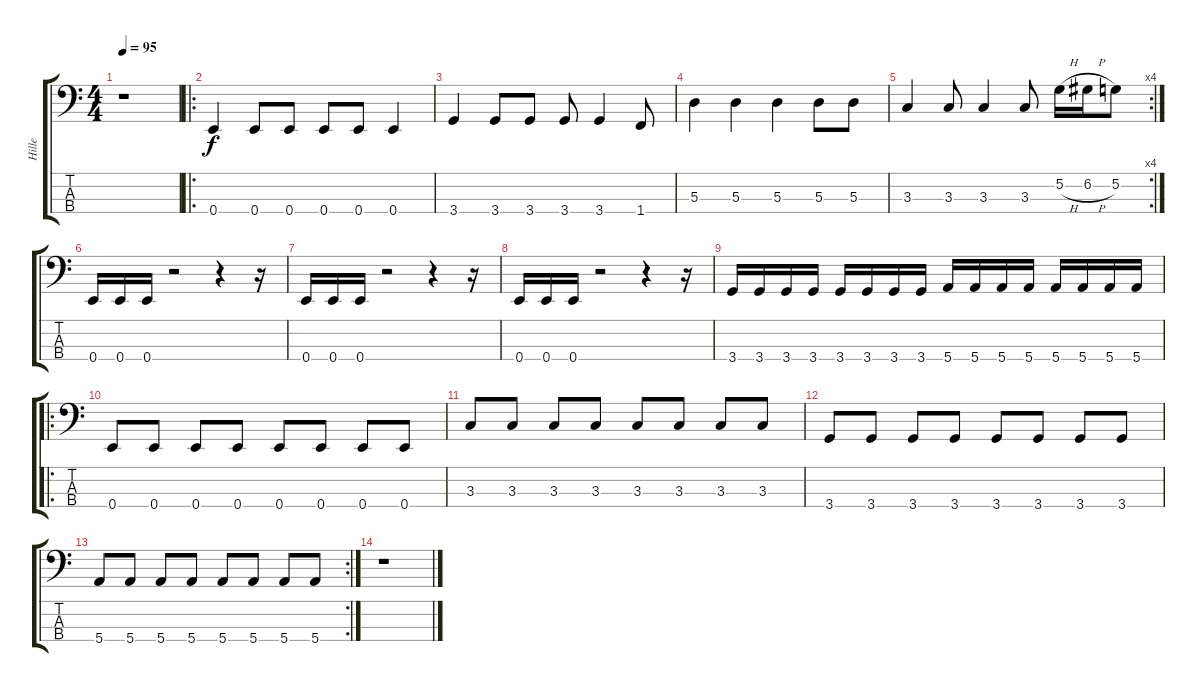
\track ("Hille" "Hille") {instrument electricbassfinger}
\staff {score tabs}
\tuning (G2 D2 A1 E1) {hide}
\ts (4 4)
\tempo 95
\clef f4
\ks c
r.1{dy f instrument electricbassfinger} |
\ro
0.4.4 0.4.8 0.4.8 0.4.8 0.4.8 0.4.4 |
3.4.4 3.4.8 3.4.8 3.4.8 3.4.4 1.4.8 |
5.3.4 5.3.4 5.3.4 5.3.8 5.3.8 |
\rc 4
3.3.4 3.3.8 3.3.4 3.3.8 5.2{h}.16 6.2{h}.16 5.2.8 |
0.4.16 0.4.16 0.4.16 r.2 r.4 r.16 |
0.4.16 0.4.16 0.4.16 r.2 r.4 r.16 |
0.4.16 0.4.16 0.4.16 r.2 r.4 r.16 |
3.4.16 3.4.16 3.4.16 3.4.16 3.4.16 3.4.16 3.4.16 3.4.16 5.4.16 5.4.16 5.4.16 5.4.16 5.4.16 5.4.16 5.4.16 5.4.16 |
\ro
0.4.8 0.4.8 0.4.8 0.4.8 0.4.8 0.4.8 0.4.8 0.4.8 |
3.3.8 3.3.8 3.3.8 3.3.8 3.3.8 3.3.8 3.3.8 3.3.8 |
3.4.8 3.4.8 3.4.8 3.4.8 3.4.8 3.4.8 3.4.8 3.4.8 |
\rc 2
5.4.8 5.4.8 5.4.8 5.4.8 5.4.8 5.4.8 5.4.8 5.4.8 |
r.1
